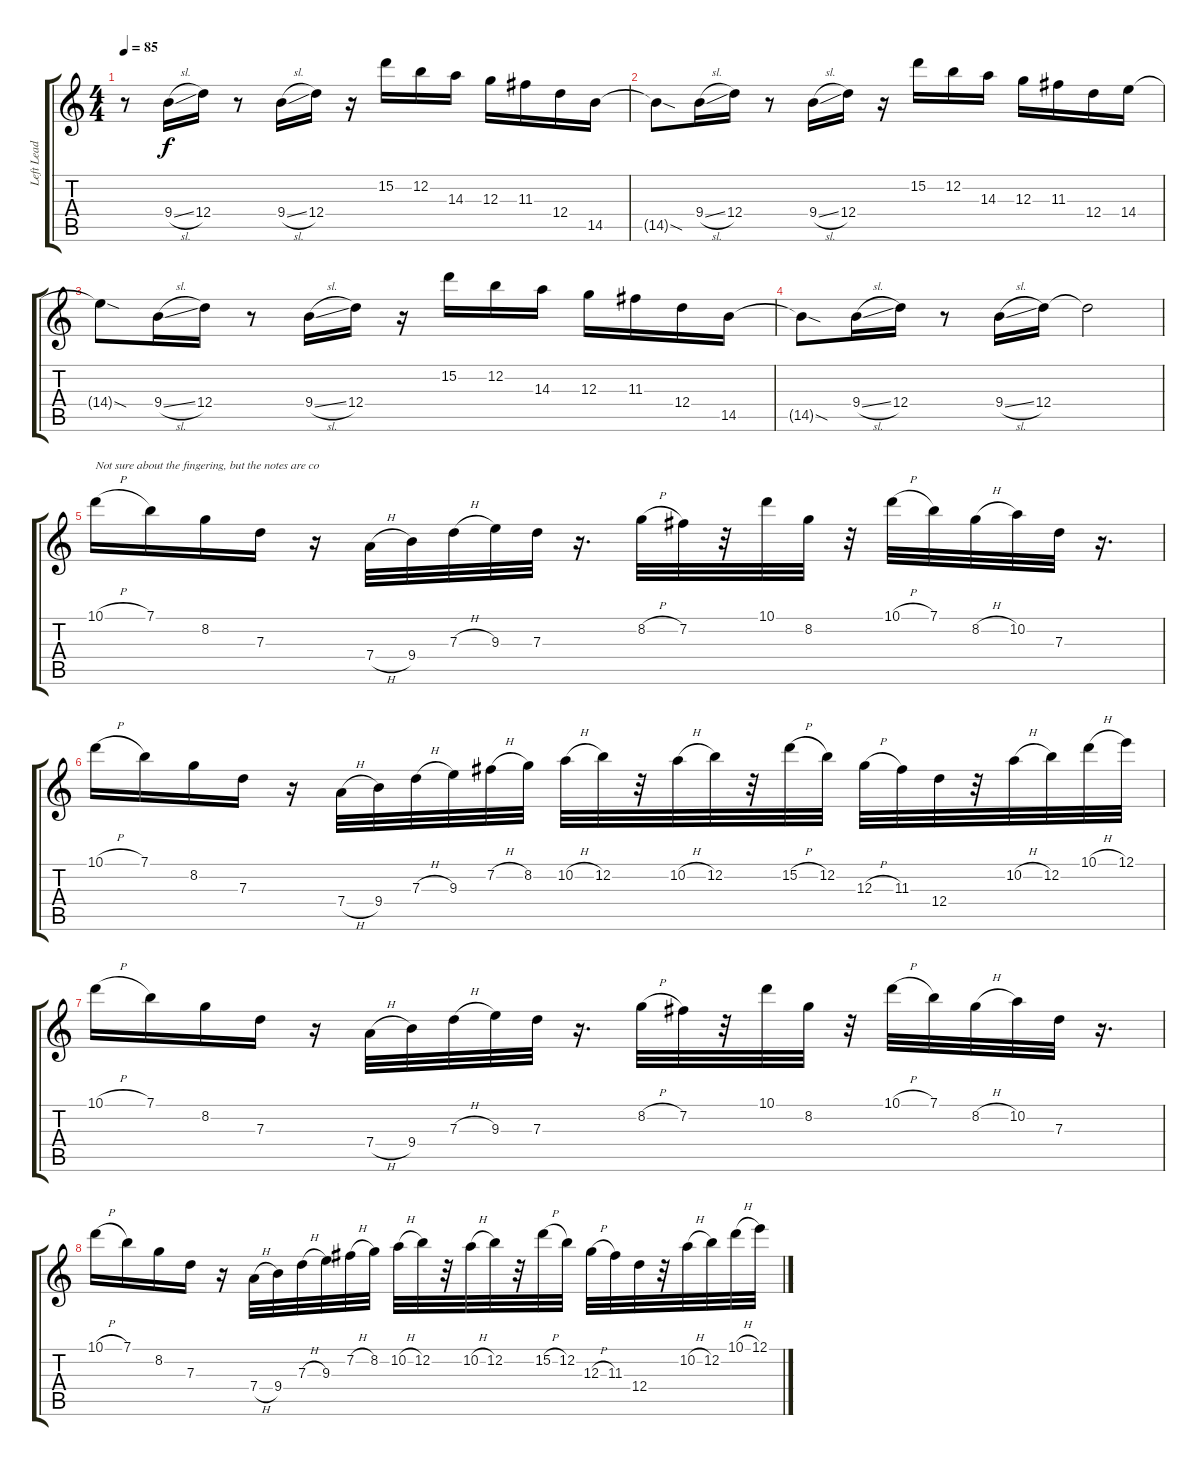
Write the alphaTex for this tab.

\track ("Left Lead Guitar (by remy2828)" "Left Lead ") {instrument distortionguitar}
\staff {score tabs}
\tuning (E4 B3 G3 D3 A2 D2) {hide}
\ts (4 4)
\tempo 85
\clef g2
\ks c
r.8{dy f} 9.4{sl}.16 12.4.16 r.8 9.4{sl}.16 12.4.16 r.16 15.2.16 12.2.16 14.3.16 12.3.16 11.3.16 12.4.16 14.5.16 |
14.5{sod t}.8 9.4{sl}.16 12.4.16 r.8 9.4{sl}.16 12.4.16 r.16 15.2.16 12.2.16 14.3.16 12.3.16 11.3.16 12.4.16 14.4.16 |
14.4{sod t}.8 9.4{sl}.16 12.4.16 r.8 9.4{sl}.16 12.4.16 r.16 15.2.16 12.2.16 14.3.16 12.3.16 11.3.16 12.4.16 14.5.16 |
14.5{sod t}.8 9.4{sl}.16 12.4.16 r.8 9.4{sl}.16 12.4.16 12.4{t}.2 |
10.1{h}.16{txt "Not sure about the fingering, but the notes are co"} 7.1.16 8.2.16 7.3.16 r.16 7.4{h}.32 9.4.32 7.3{h}.32 9.3.32 7.3.32 r.16{d} 8.2{h}.32 7.2.32 r.32 10.1.32 8.2.32 r.32 10.1{h}.32 7.1.32 8.2{h}.32 10.2.32 7.3.32 r.16{d} |
10.1{h}.16 7.1.16 8.2.16 7.3.16 r.16 7.4{h}.32 9.4.32 7.3{h}.32 9.3.32 7.2{h}.32 8.2.32 10.2{h}.32 12.2.32 r.32 10.2{h}.32 12.2.32 r.32 15.2{h}.32 12.2.32 12.3{h}.32 11.3.32 12.4.32 r.32 10.2{h}.32 12.2.32 10.1{h}.32 12.1.32 |
10.1{h}.16 7.1.16 8.2.16 7.3.16 r.16 7.4{h}.32 9.4.32 7.3{h}.32 9.3.32 7.3.32 r.16{d} 8.2{h}.32 7.2.32 r.32 10.1.32 8.2.32 r.32 10.1{h}.32 7.1.32 8.2{h}.32 10.2.32 7.3.32 r.16{d} |
10.1{h}.16 7.1.16 8.2.16 7.3.16 r.16 7.4{h}.32 9.4.32 7.3{h}.32 9.3.32 7.2{h}.32 8.2.32 10.2{h}.32 12.2.32 r.32 10.2{h}.32 12.2.32 r.32 15.2{h}.32 12.2.32 12.3{h}.32 11.3.32 12.4.32 r.32 10.2{h}.32 12.2.32 10.1{h}.32 12.1.32
